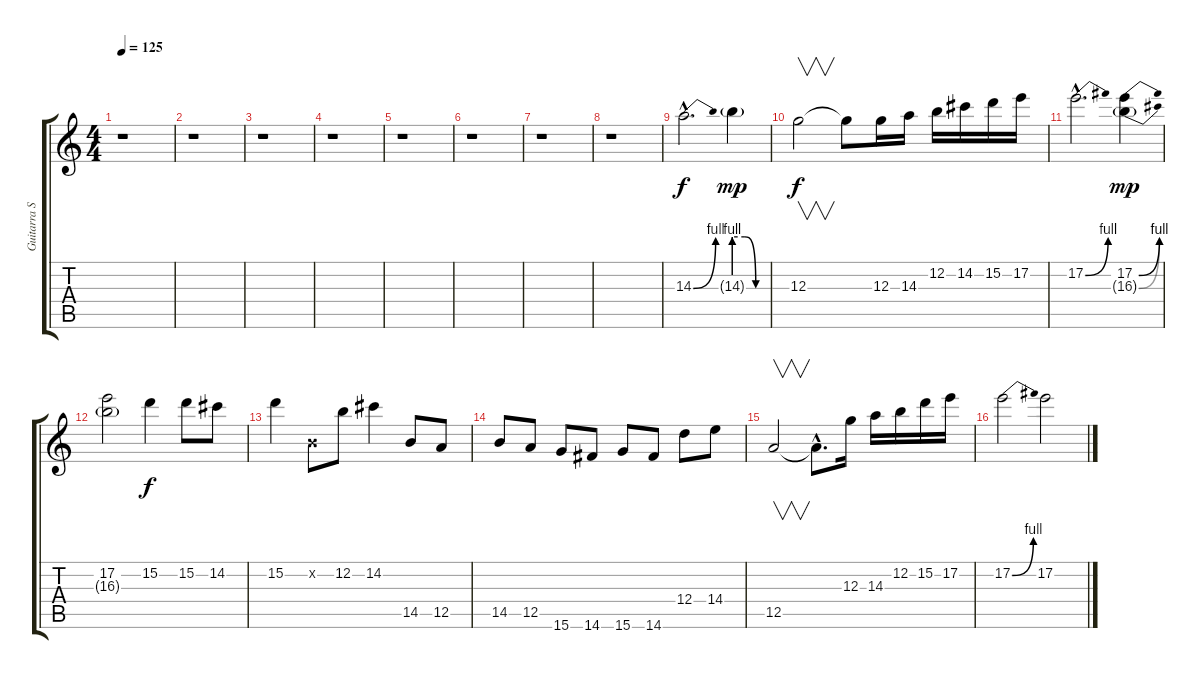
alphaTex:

\track ("Guitarra Solo" "Guitarra S") {instrument overdrivenguitar}
\staff {score tabs}
\tuning (E4 B3 G3 D3 A2 E2) {hide}
\ts (4 4)
\tempo 125
\clef g2
\ks c
r.1{dy f} |
r.1 |
r.1 |
r.1 |
r.1 |
r.1 |
r.1 |
r.1 |
14.3{be (bend 0 0 60 4) hac}.2{d} 14.3{be (custom 0 4 20 4 40 0 60 0) g}.4{dy mp} |
12.3.2{v dy f} 12.3{t}.8 12.3.16 14.3.16 12.2.16 14.2.16 15.2.16 17.2.16 |
17.2{be (bend 0 0 60 4) hac}.2{d} (17.2{be (bend 0 0 60 4)} 16.3{be (bend 0 0 60 4) g}).4{dy mp} |
(17.2 16.3{g}).2 15.2.4{dy f} 15.2.8 14.2.8 |
15.2.4 0.2{x}.8 12.2.8 14.2.4 14.5.8 12.5.8 |
14.5.8 12.5.8 15.6.8 14.6.8 15.6.8 14.6.8 12.4.8 14.4.8 |
12.5.2{v} 12.5{hac t}.8{d} 12.3.16 14.3.16 12.2.16 15.2.16 17.2.16 |
17.2{be (bend 0 0 60 4)}.2 17.2.2
